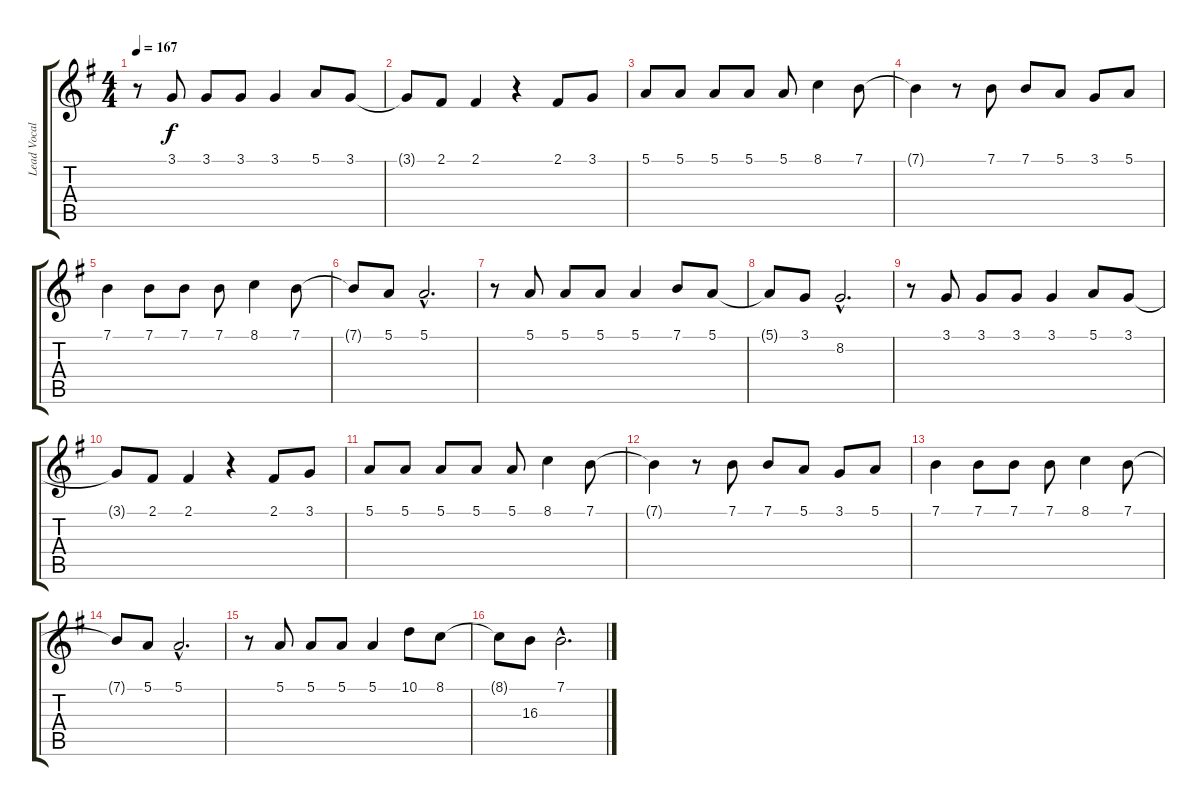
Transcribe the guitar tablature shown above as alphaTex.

\track ("Lead Vocal" "Lead Vocal") {instrument clavinet}
\staff {score tabs}
\tuning (E4 B3 G3 D3 A2 E2) {hide}
\ts (4 4)
\tempo 167
\clef g2
\ks eminor
r.8{dy f} 3.1.8 3.1.8 3.1.8 3.1.4 5.1.8 3.1.8 |
3.1{t}.8 2.1.8 2.1.4 r.4 2.1.8 3.1.8 |
5.1.8 5.1.8 5.1.8 5.1.8 5.1.8 8.1.4 7.1.8 |
7.1{t}.4 r.8 7.1.8 7.1.8 5.1.8 3.1.8 5.1.8 |
7.1.4 7.1.8 7.1.8 7.1.8 8.1.4 7.1.8 |
7.1{t}.8 5.1.8 5.1{hac}.2{d} |
r.8 5.1.8 5.1.8 5.1.8 5.1.4 7.1.8 5.1.8 |
5.1{t}.8 3.1.8 8.2{hac}.2{d} |
r.8 3.1.8 3.1.8 3.1.8 3.1.4 5.1.8 3.1.8 |
3.1{t}.8 2.1.8 2.1.4 r.4 2.1.8 3.1.8 |
5.1.8 5.1.8 5.1.8 5.1.8 5.1.8 8.1.4 7.1.8 |
7.1{t}.4 r.8 7.1.8 7.1.8 5.1.8 3.1.8 5.1.8 |
7.1.4 7.1.8 7.1.8 7.1.8 8.1.4 7.1.8 |
7.1{t}.8 5.1.8 5.1{hac}.2{d} |
r.8 5.1.8 5.1.8 5.1.8 5.1.4 10.1.8 8.1.8 |
8.1{t}.8 16.3.8 7.1{hac}.2{d}
